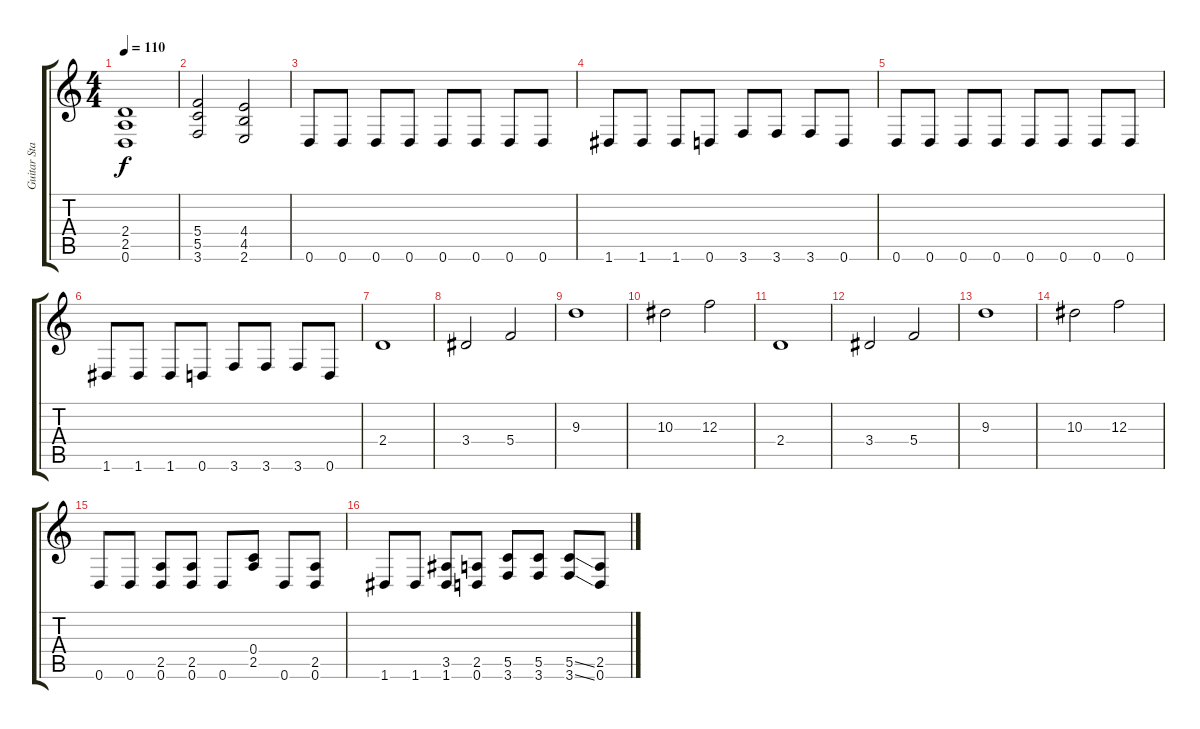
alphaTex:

\track ("Guitar Standard" "Guitar Sta") {instrument distortionguitar}
\staff {score tabs}
\tuning (D4 A3 F3 C3 G2 D2) {hide}
\ts (4 4)
\tempo 110
\clef g2
\ks c
(2.4{t} 2.5{t} 0.6{t}).1{dy f} |
(5.4 5.5 3.6).2 (4.4 4.5 2.6).2 |
0.6.8 0.6.8 0.6.8 0.6.8 0.6.8 0.6.8 0.6.8 0.6.8 |
1.6.8 1.6.8 1.6.8 0.6.8 3.6.8 3.6.8 3.6.8 0.6.8 |
0.6.8 0.6.8 0.6.8 0.6.8 0.6.8 0.6.8 0.6.8 0.6.8 |
1.6.8 1.6.8 1.6.8 0.6.8 3.6.8 3.6.8 3.6.8 0.6.8 |
2.4.1 |
3.4.2 5.4.2 |
9.3.1 |
10.3.2 12.3.2 |
2.4.1 |
3.4.2 5.4.2 |
9.3.1 |
10.3.2 12.3.2 |
0.6.8 0.6.8 (2.5 0.6).8 (2.5 0.6).8 0.6.8 (0.4 2.5).8 0.6.8 (2.5 0.6).8 |
1.6.8 1.6.8 (3.5 1.6).8 (2.5 0.6).8 (5.5 3.6).8 (5.5 3.6).8 (5.5{ss} 3.6{ss}).8 (2.5 0.6).8
